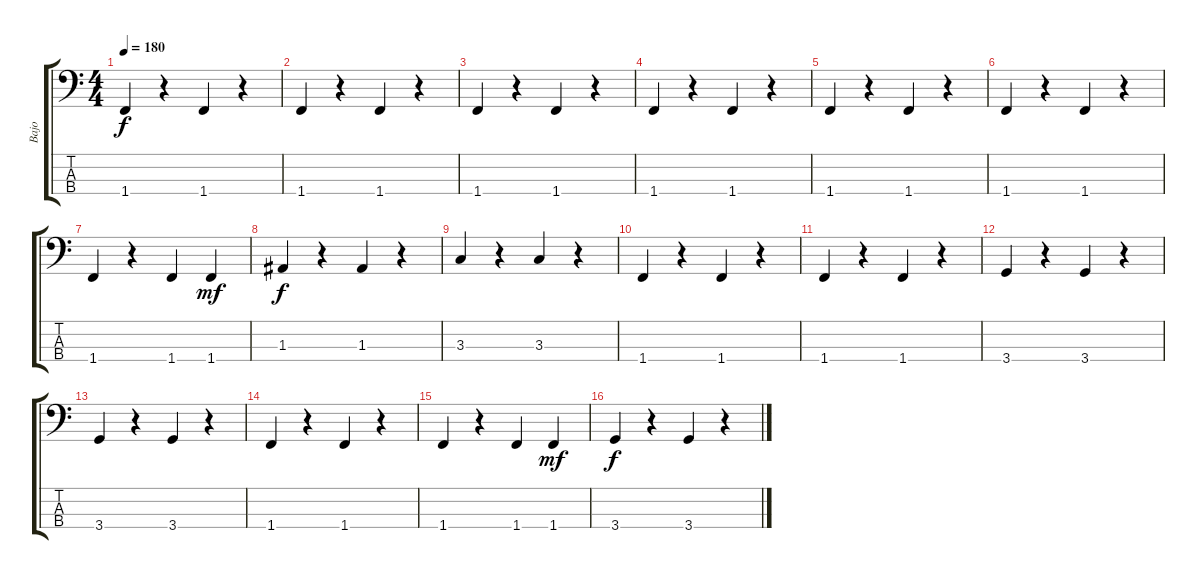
\track ("Bajo" "Bajo") {instrument electricbassfinger}
\staff {score tabs}
\tuning (G2 D2 A1 E1) {hide}
\ts (4 4)
\tempo 180
\clef f4
\ks c
1.4.4{dy f} r.4 1.4.4 r.4 |
1.4.4 r.4 1.4.4 r.4 |
1.4.4 r.4 1.4.4 r.4 |
1.4.4 r.4 1.4.4 r.4 |
1.4.4 r.4 1.4.4 r.4 |
1.4.4 r.4 1.4.4 r.4 |
1.4.4 r.4 1.4.4 1.4.4{dy mf} |
1.3.4{dy f} r.4 1.3.4 r.4 |
3.3.4 r.4 3.3.4 r.4 |
1.4.4 r.4 1.4.4 r.4 |
1.4.4 r.4 1.4.4 r.4 |
3.4.4 r.4 3.4.4 r.4 |
3.4.4 r.4 3.4.4 r.4 |
1.4.4 r.4 1.4.4 r.4 |
1.4.4 r.4 1.4.4 1.4.4{dy mf} |
3.4.4{dy f} r.4 3.4.4 r.4
